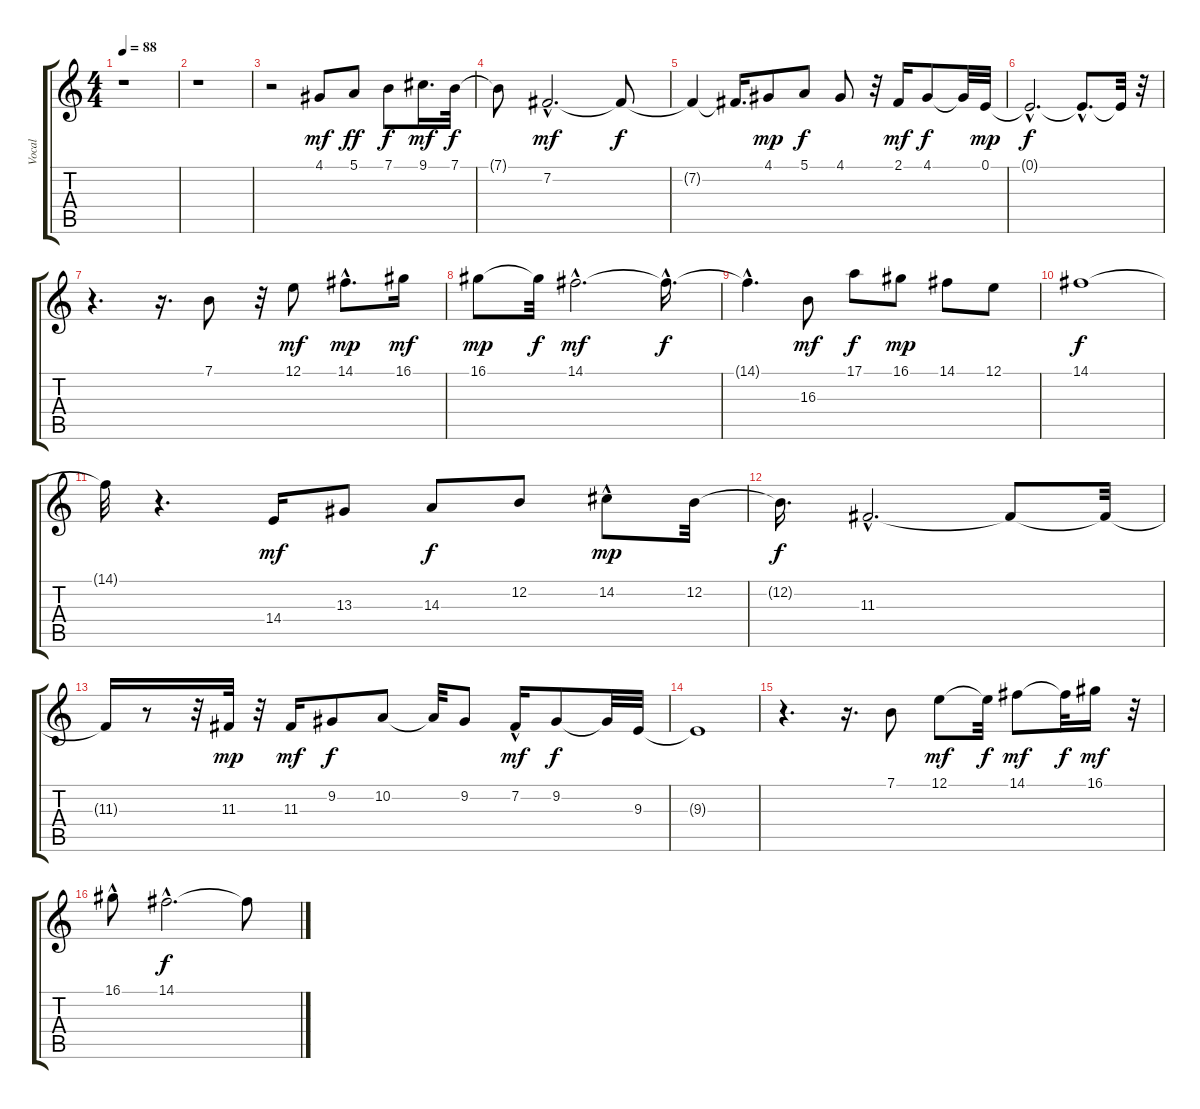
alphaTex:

\track ("Vocal" "Vocal") {instrument flute}
\staff {score tabs}
\tuning (E4 B3 G3 D3 A2 E2) {hide}
\ts (4 4)
\tempo 88
\clef g2
\ks c
r.1{dy mf instrument flute} |
r.1 |
r.2 4.1.8 5.1.8{dy ff} 7.1.8{dy f} 9.1.16{d dy mf} 7.1.32{dy f} |
7.1{t}.8 7.2{hac}.2{d dy mf} 7.2{t}.8{dy f} |
7.2{t}.4 7.2{t}.16{d} 4.1.8{dy mp} 5.1.8{dy f} 4.1.8 r.32 2.1.16{dy mf} 4.1.8{dy f} 4.1{t}.32 0.1.32{dy mp} |
0.1{hac t}.2{d dy f} 0.1{hac t}.8{d} 0.1{t}.32 r.32 |
r.4{d} r.16{d} 7.1.8 r.32 12.1.8{dy mf} 14.1{hac}.8{d dy mp} 16.1.16{dy mf} |
16.1.8{dy mp} 16.1{t}.32{dy f} 14.1{hac}.2{d dy mf} 14.1{hac t}.16{d dy f} |
14.1{hac t}.4{d} 16.3.8{dy mf} 17.1.8{dy f} 16.1.8{dy mp} 14.1.8 12.1.8 |
14.1.1{dy f} |
14.1{t}.32 r.4{d} 14.4.16{dy mf} 13.3.8 14.3.8{dy f} 12.2.8 14.2{hac}.8{dy mp} 12.2.32 |
12.2{t}.16{d dy f} 11.3{hac}.2{d} 11.3{t}.8 11.3{t}.32 |
11.3{t}.16 r.8 r.32 11.3.32{dy mp} r.32 11.3.16{dy mf} 9.2.8{dy f} 10.2.8 10.2{t}.32 9.2.8 7.2{hac}.16{dy mf} 9.2.8{dy f} 9.2{t}.32 9.3.32 |
9.3{t}.1 |
r.4{d} r.16{d} 7.1.8 12.1.8{dy mf} 12.1{t}.32{dy f} 14.1.8{dy mf} 14.1{t}.32{dy f} 16.1.16{dy mf} r.32 |
16.1{hac}.8 14.1{hac}.2{d dy f} 14.1{t}.8
